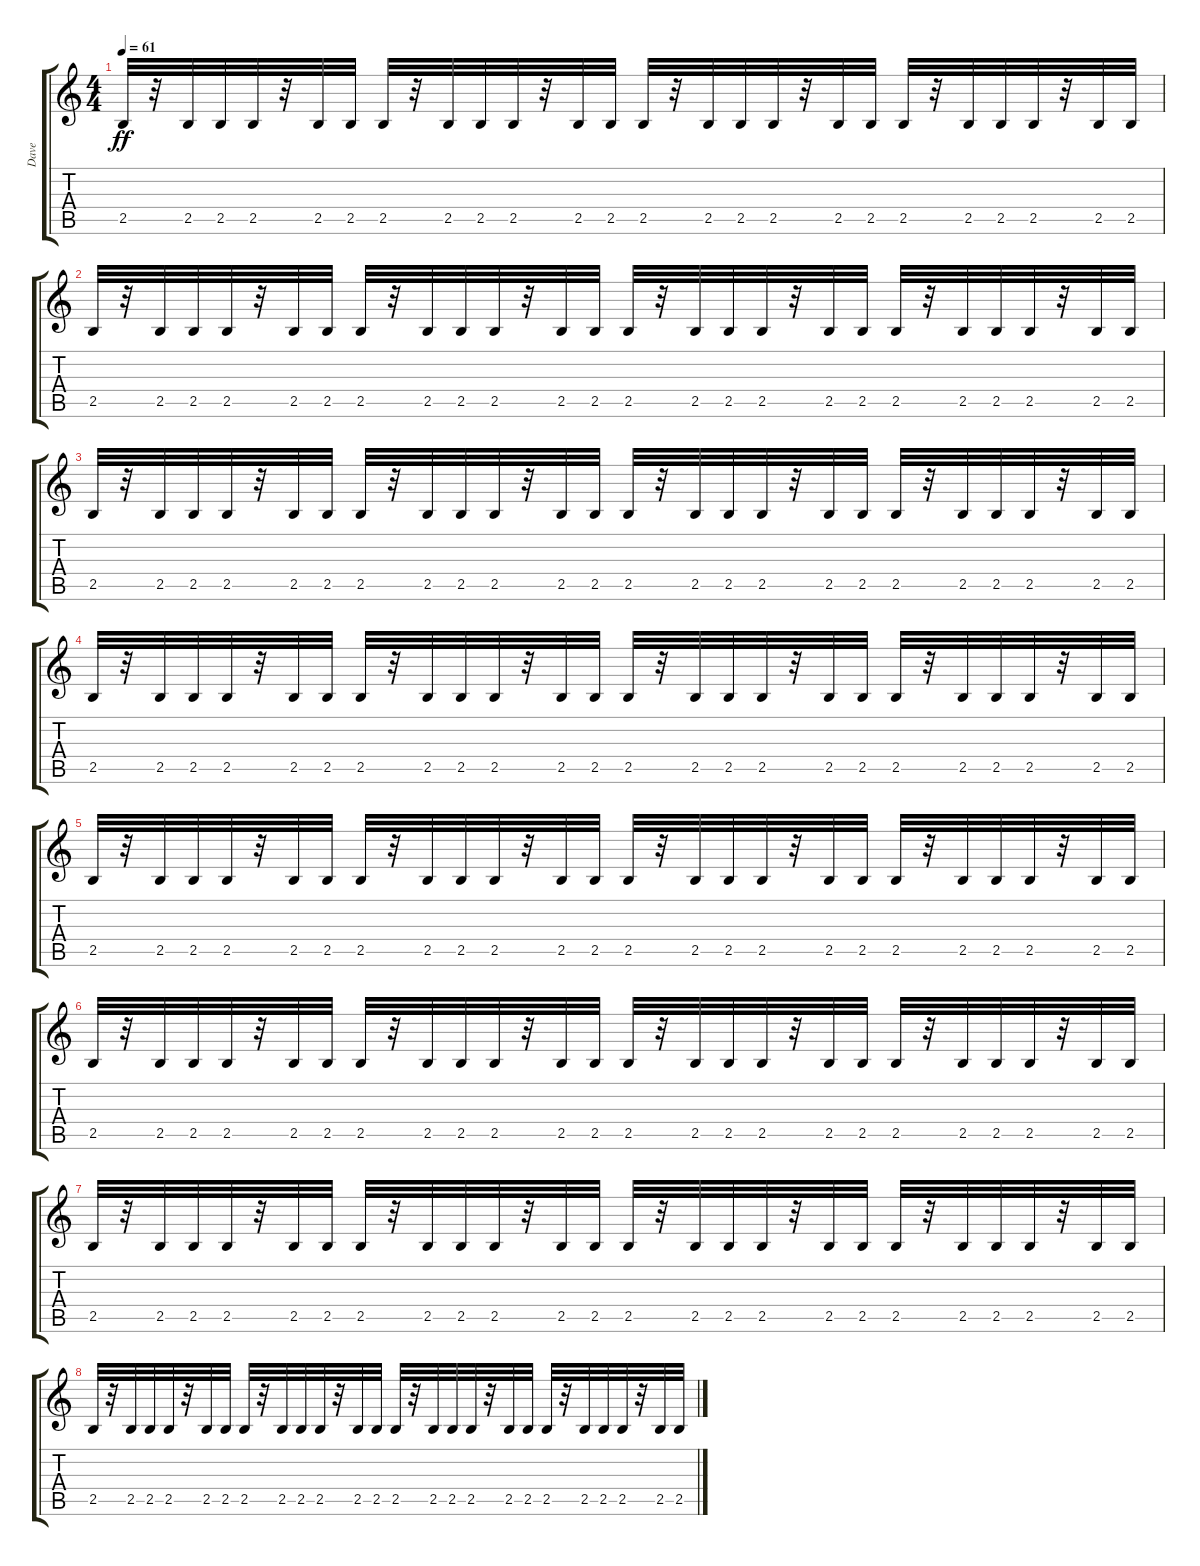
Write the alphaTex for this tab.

\track ("Dave" "Dave") {instrument electricguitarjazz}
\staff {score tabs}
\tuning (E4 B3 G3 D3 A2 E2) {hide}
\ts (4 4)
\tempo 61
\clef g2
\ks c
2.5.32{dy ff} r.32 2.5.32 2.5.32 2.5.32 r.32 2.5.32 2.5.32 2.5.32 r.32 2.5.32 2.5.32 2.5.32 r.32 2.5.32 2.5.32 2.5.32 r.32 2.5.32 2.5.32 2.5.32 r.32 2.5.32 2.5.32 2.5.32 r.32 2.5.32 2.5.32 2.5.32 r.32 2.5.32 2.5.32 |
2.5.32 r.32 2.5.32 2.5.32 2.5.32 r.32 2.5.32 2.5.32 2.5.32 r.32 2.5.32 2.5.32 2.5.32 r.32 2.5.32 2.5.32 2.5.32 r.32 2.5.32 2.5.32 2.5.32 r.32 2.5.32 2.5.32 2.5.32 r.32 2.5.32 2.5.32 2.5.32 r.32 2.5.32 2.5.32 |
2.5.32 r.32 2.5.32 2.5.32 2.5.32 r.32 2.5.32 2.5.32 2.5.32 r.32 2.5.32 2.5.32 2.5.32 r.32 2.5.32 2.5.32 2.5.32 r.32 2.5.32 2.5.32 2.5.32 r.32 2.5.32 2.5.32 2.5.32 r.32 2.5.32 2.5.32 2.5.32 r.32 2.5.32 2.5.32 |
2.5.32 r.32 2.5.32 2.5.32 2.5.32 r.32 2.5.32 2.5.32 2.5.32 r.32 2.5.32 2.5.32 2.5.32 r.32 2.5.32 2.5.32 2.5.32 r.32 2.5.32 2.5.32 2.5.32 r.32 2.5.32 2.5.32 2.5.32 r.32 2.5.32 2.5.32 2.5.32 r.32 2.5.32 2.5.32 |
2.5.32 r.32 2.5.32 2.5.32 2.5.32 r.32 2.5.32 2.5.32 2.5.32 r.32 2.5.32 2.5.32 2.5.32 r.32 2.5.32 2.5.32 2.5.32 r.32 2.5.32 2.5.32 2.5.32 r.32 2.5.32 2.5.32 2.5.32 r.32 2.5.32 2.5.32 2.5.32 r.32 2.5.32 2.5.32 |
2.5.32 r.32 2.5.32 2.5.32 2.5.32 r.32 2.5.32 2.5.32 2.5.32 r.32 2.5.32 2.5.32 2.5.32 r.32 2.5.32 2.5.32 2.5.32 r.32 2.5.32 2.5.32 2.5.32 r.32 2.5.32 2.5.32 2.5.32 r.32 2.5.32 2.5.32 2.5.32 r.32 2.5.32 2.5.32 |
2.5.32 r.32 2.5.32 2.5.32 2.5.32 r.32 2.5.32 2.5.32 2.5.32 r.32 2.5.32 2.5.32 2.5.32 r.32 2.5.32 2.5.32 2.5.32 r.32 2.5.32 2.5.32 2.5.32 r.32 2.5.32 2.5.32 2.5.32 r.32 2.5.32 2.5.32 2.5.32 r.32 2.5.32 2.5.32 |
2.5.32 r.32 2.5.32 2.5.32 2.5.32 r.32 2.5.32 2.5.32 2.5.32 r.32 2.5.32 2.5.32 2.5.32 r.32 2.5.32 2.5.32 2.5.32 r.32 2.5.32 2.5.32 2.5.32 r.32 2.5.32 2.5.32 2.5.32 r.32 2.5.32 2.5.32 2.5.32 r.32 2.5.32 2.5.32
